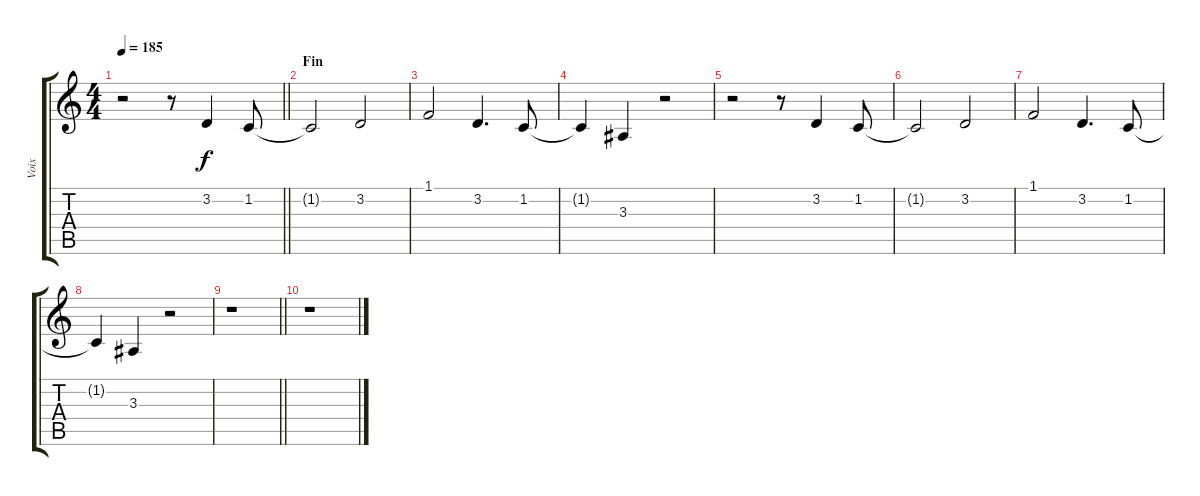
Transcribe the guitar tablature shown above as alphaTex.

\track ("Voix" "Voix") {mute instrument clarinet}
\staff {score tabs}
\tuning (E4 B3 G3 D3 A2 D2) {hide}
\ts (4 4)
\tempo 185
\clef g2
\barLineRight lightlight
\ks c
r.2{dy f} r.8 3.2.4 1.2.8 |
\section ("" "Fin")
1.2{t}.2 3.2.2 |
1.1.2 3.2.4{d} 1.2.8 |
1.2{t}.4 3.3.4 r.2 |
r.2 r.8 3.2.4 1.2.8 |
1.2{t}.2 3.2.2 |
1.1.2 3.2.4{d} 1.2.8 |
1.2{t}.4 3.3.4 r.2 |
\barLineRight lightlight
r.1 |
r.1
